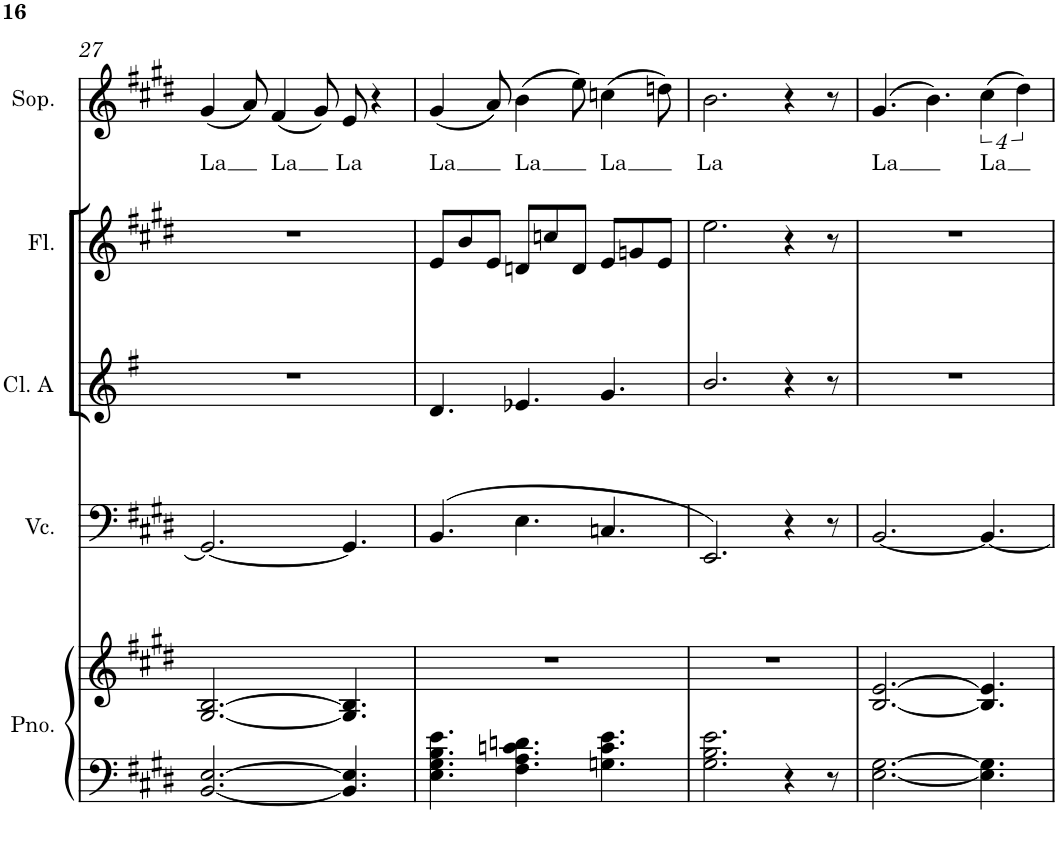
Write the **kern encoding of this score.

**kern	**kern	**kern	**kern	**kern	**kern	**text
*part5	*part5	*part4	*part3	*part2	*part1	*part1
*staff6	*staff5	*staff4	*staff3	*staff2	*staff1	*staff1
*I"Grand Piano	*	*I"Violoncello	*I"Clarinet	*I"Flute	*I"Soprano	*
*I'Pno.	*	*I'Vc.	*I'Cl.	*I'Fl.	*I'Sop.	*
!!LO:PB:g=z
*clefF4	*clefG2	*clefF4	*clefG2	*clefG2	*clefG2	*
*	*	*	*Trd2c3	*	*	*
*k[f#c#g#d#]	*k[f#c#g#d#]	*k[f#c#g#d#]	*k[f#]	*k[f#c#g#d#]	*k[f#c#g#d#]	*
*E:	*E:	*E:	*	*E:	*E:	*
*M9/8	*M9/8	*M9/8	*M9/8	*M9/8	*M9/8	*
=27	=27	=27	=27	=27	=27	=27
!	!	!	!	!	!	!LO:LY:b
[2.BB/ [2.E/	[2.G#/ [2.B/	2.GG#/_	8%9r	8%9r	(4g#/	La
.	.	.	.	.	8a/)	.
!	!	!	!	!	!	!LO:LY:b
.	.	.	.	.	(4f#/	La
.	.	.	.	.	8g#/)	.
!	!	!	!	!	!	!LO:LY:b
4.BB/] 4.E/]	4.G#/] 4.B/]	4.GG#/]	.	.	8e/	La
.	.	.	.	.	4r	.
=28	=28	=28	=28	=28	=28	=28
!	!	!	!	!	!	!LO:LY:b
4.E\ 4.G#\ 4.B\ 4.e\	8%9r	(4.BB/	4.d/	8e/L	(4g#/	La
.	.	.	.	8b/	.	.
.	.	.	.	8e/J	8a/)	.
!	!	!	!	!	!	!LO:LY:b
4.F#\ 4.A\ 4.cn\ 4.dn\	.	4.E\	4.e-X/	8dn/L	(4b\	La
.	.	.	.	8ccn/	.	.
.	.	.	.	8d/J	8ee\)	.
!	!	!	!	!	!	!LO:LY:b
4.Gn\ 4.c\ 4.e\	.	4.Cn/	4.g/	8e/L	(4ccn\	La
.	.	.	.	8gn/	.	.
.	.	.	.	8e/J	8ddn\)	.
=29	=29	=29	=29	=29	=29	=29
!	!	!	!	!	!	!LO:LY:b
2.G#\ 2.B\ 2.e\	8%9r	2.EE/)	2.b/	2.ee\	2.b\	La
4r	.	4r	4r	4r	4r	.
8r	.	8r	8r	8r	8r	.
=30	=30	=30	=30	=30	=30	=30
!	!	!	!	!	!	!LO:LY:b
[2.E\ [2.G#\	[2.B/ [2.e/	[2.BB/	8%9r	8%9r	(4.g#/	La
.	.	.	.	.	4.b\)	.
!	!	!	!	!	!	!LO:LY:b
4.E\] 4.G#\]	4.B/] 4.e/]	4.BB/_	.	.	(16%3cc#\	La
.	.	.	.	.	16%3dd#\)	.
=	=	=	=	=	=	=
*-	*-	*-	*-	*-	*-	*-
